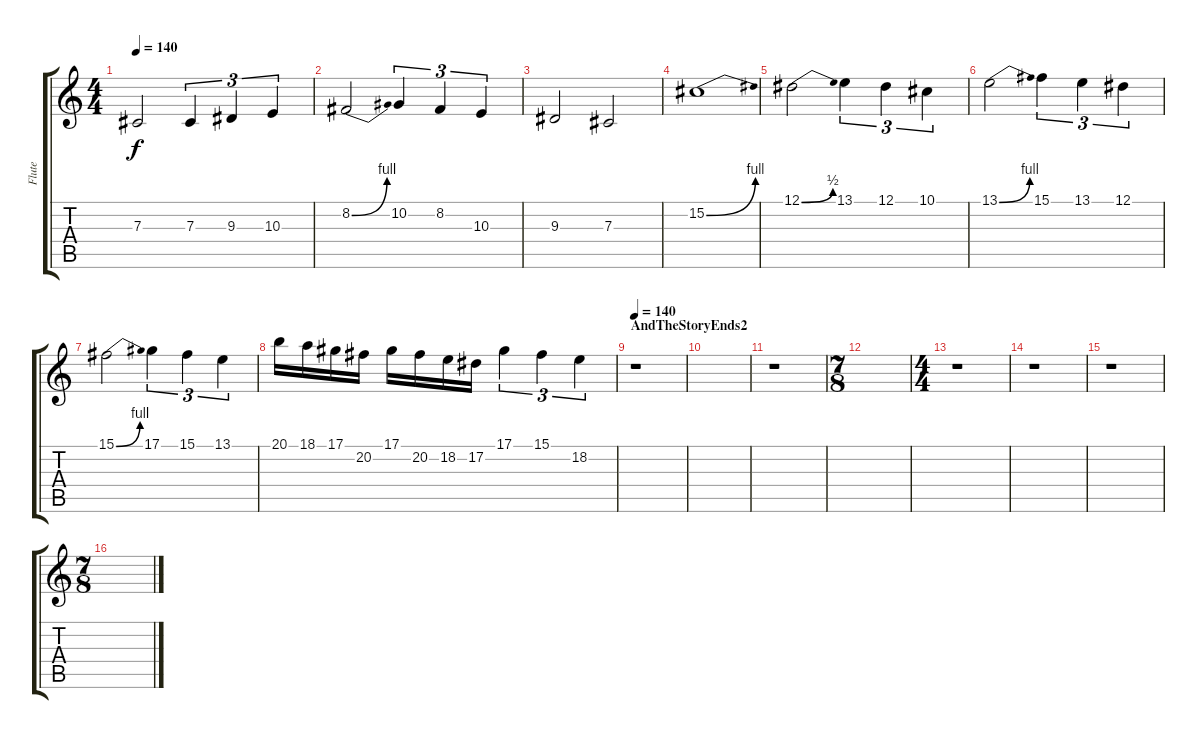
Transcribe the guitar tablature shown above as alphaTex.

\track ("Flute" "Flute") {instrument flute}
\staff {score tabs}
\tuning (Eb4 Bb3 Gb3 Db3 Ab2 Eb2) {hide}
\ts (4 4)
\tempo 140
\clef g2
\ks c
7.3.2{dy f} 7.3.4{tu (3 2)} 9.3.4{tu (3 2)} 10.3.4{tu (3 2)} |
8.2{be (bend 0 0 60 4)}.2 10.2.4{tu (3 2)} 8.2.4{tu (3 2)} 10.3.4{tu (3 2)} |
9.3.2 7.3.2 |
15.2{be (bend 0 0 60 4)}.1 |
12.1{be (bend 0 0 60 2)}.2 13.1.4{tu (3 2)} 12.1.4{tu (3 2)} 10.1.4{tu (3 2)} |
13.1{be (bend 0 0 60 4)}.2 15.1.4{tu (3 2)} 13.1.4{tu (3 2)} 12.1.4{tu (3 2)} |
15.1{be (bend 0 0 60 4)}.2 17.1.4{tu (3 2)} 15.1.4{tu (3 2)} 13.1.4{tu (3 2)} |
20.1.16 18.1.16 17.1.16 20.2.16 17.1.16 20.2.16 18.2.16 17.2.16 17.1.4{tu (3 2)} 15.1.4{tu (3 2)} 18.2.4{tu (3 2)} |
\section ("" "AndTheStoryEnds2")
\tempo 140
r.1{volume 12 instrument distortionguitar} |
|
r.1 |
\ts (7 8)
|
\ts (4 4)
r.1 |
r.1 |
r.1 |
\ts (7 8)
